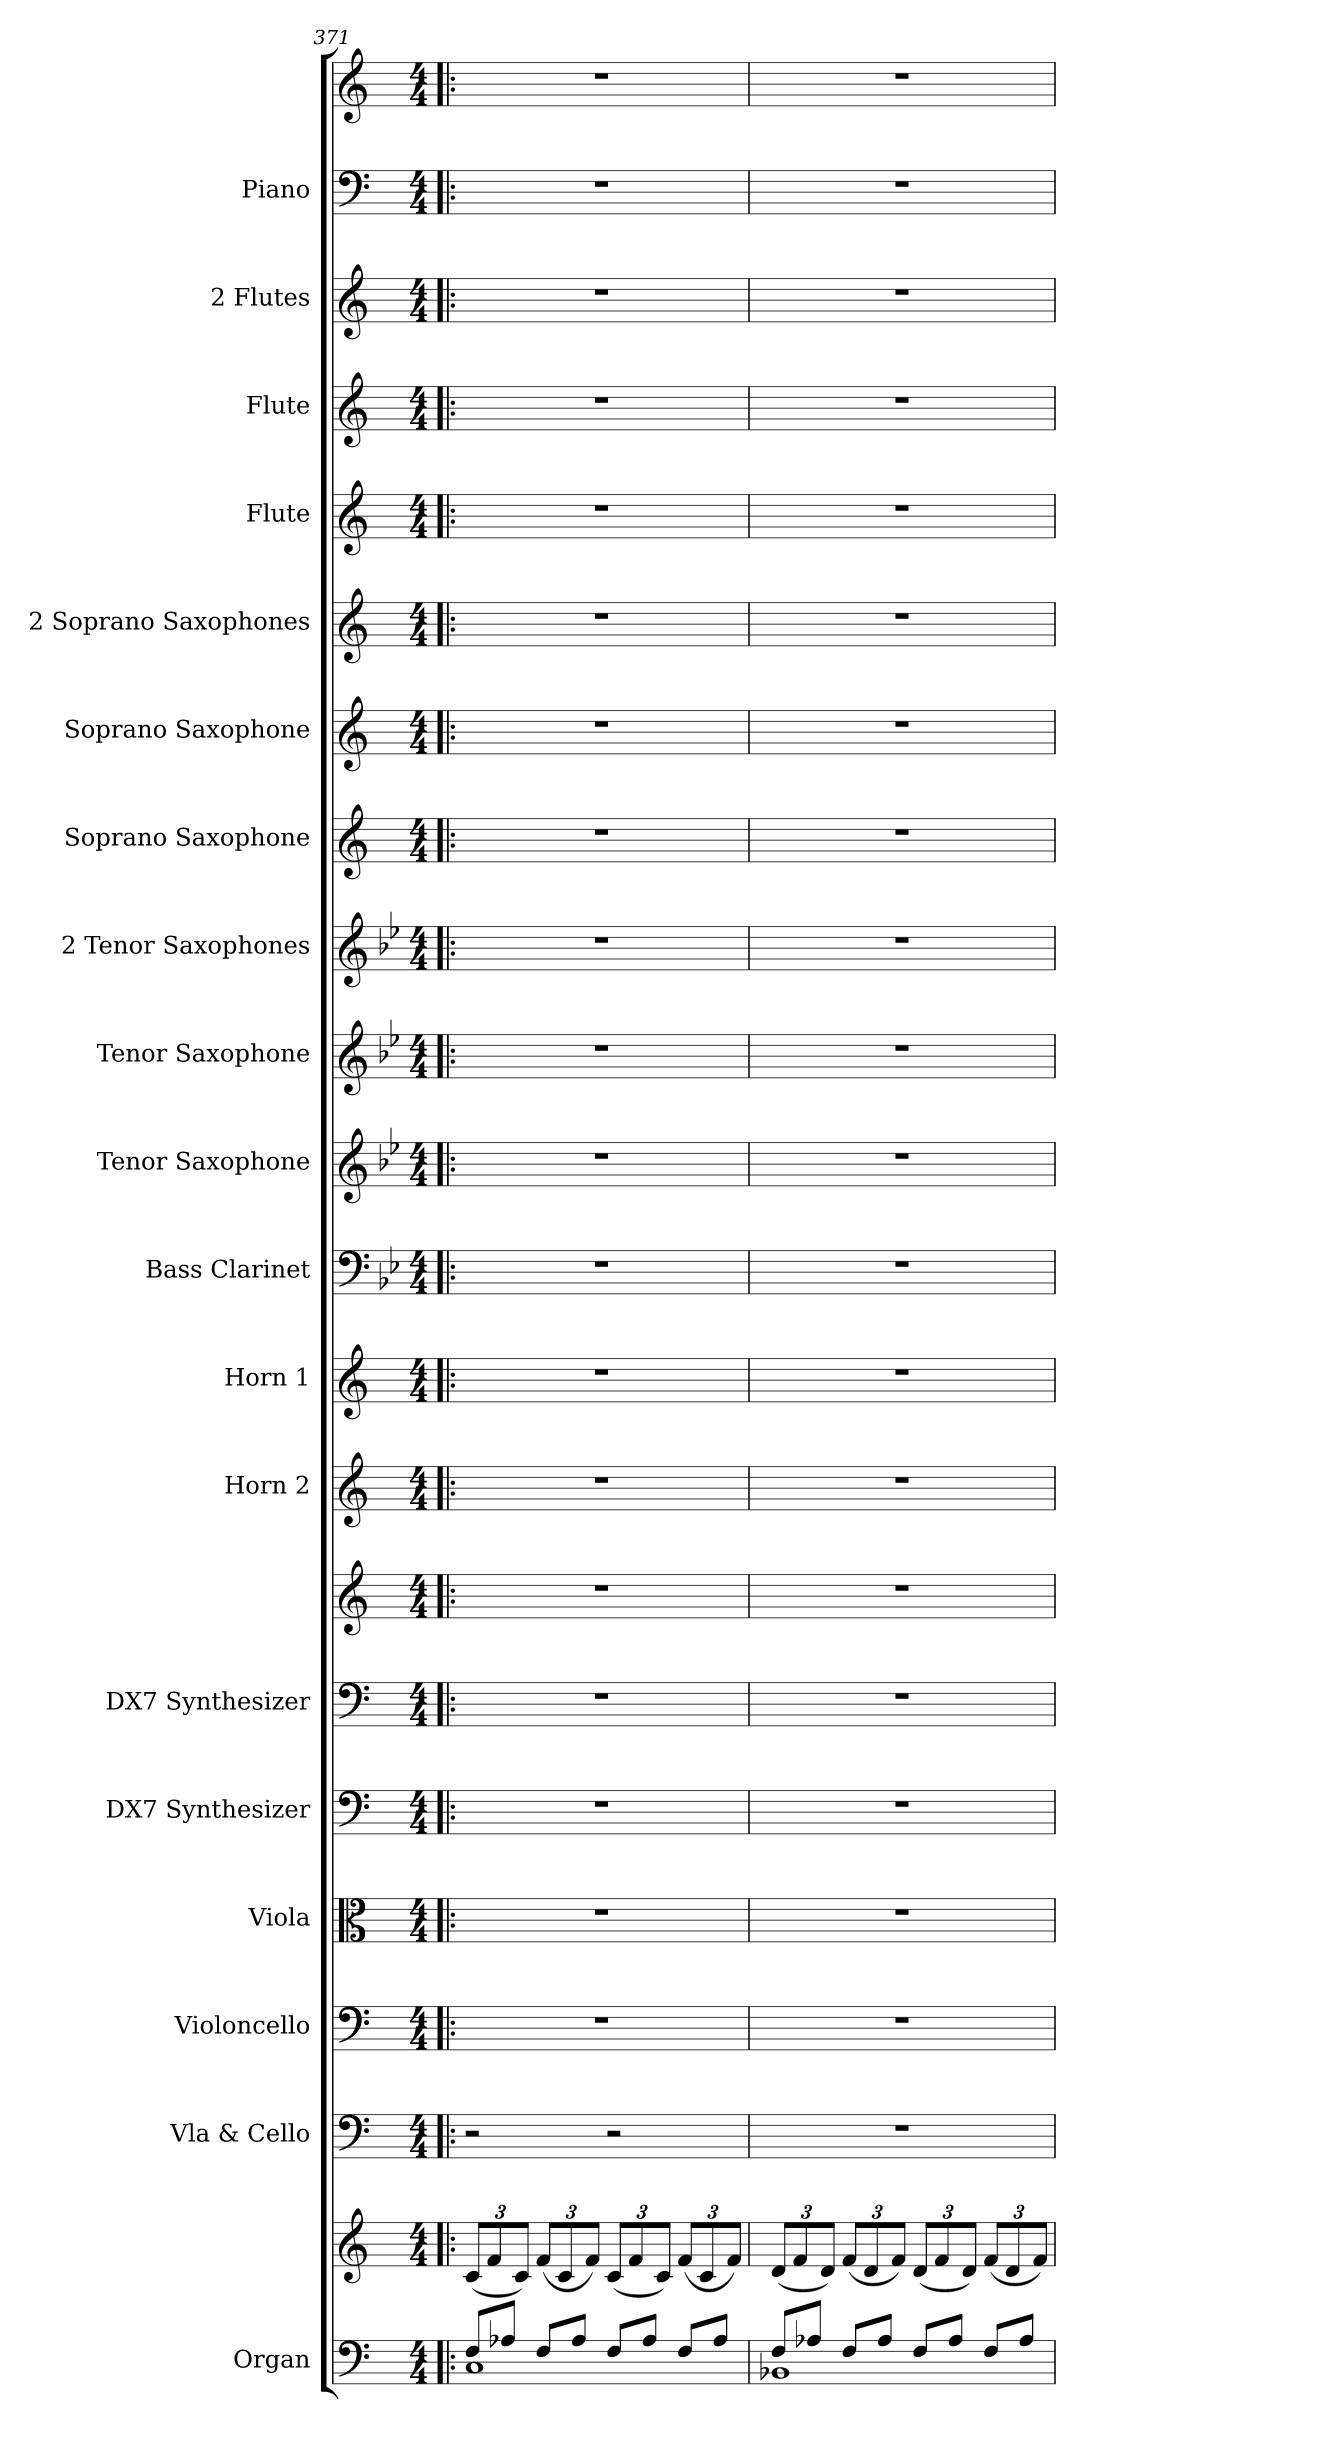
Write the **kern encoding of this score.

**kern	**kern	**kern	**kern	**kern	**kern	**kern	**kern	**kern	**kern	**kern	**kern	**kern	**kern	**kern	**kern	**kern	**kern	**kern	**kern	**kern	**kern
*part19	*part19	*part18	*part17	*part16	*part15	*part14	*part14	*part13	*part12	*part11	*part10	*part9	*part8	*part7	*part6	*part5	*part4	*part3	*part2	*part1	*part1
*staff22	*staff21	*staff20	*staff19	*staff18	*staff17	*staff16	*staff15	*staff14	*staff13	*staff12	*staff11	*staff10	*staff9	*staff8	*staff7	*staff6	*staff5	*staff4	*staff3	*staff2	*staff1
*I"Organ	*	*I"Vla &amp; Cello	*I"Violoncello	*I"Viola	*I"DX7 Synthesizer	*I"DX7 Synthesizer	*	*I"Horn 2	*I"Horn 1	*I"Bass Clarinet	*I"Tenor Saxophone	*I"Tenor Saxophone	*I"2 Tenor Saxophones	*I"Soprano Saxophone	*I"Soprano Saxophone	*I"2 Soprano Saxophones	*I"Flute	*I"Flute	*I"2 Flutes	*I"Piano	*
*I'Org.	*	*I'Vla &amp; Cello	*	*I'Vla	*I'DX7	*I'DX7	*	*I'Hn 2	*I'Hn 1	*I'B. Cl.	*I'Tenor 2	*I'Tenor 1	*I'2 Tenors	*I'Sop 2	*I'Sop 1	*I'2 Sops	*I'Fl 2	*I'Fl 1	*I'2 Fls	*I'Pno.	*
*clefF4	*clefG2	*clefF4	*clefF4	*clefC3	*clefF4	*clefF4	*clefG2	*clefG2	*clefG2	*clefF4	*clefG2	*clefG2	*clefG2	*clefG2	*clefG2	*clefG2	*clefG2	*clefG2	*clefG2	*clefF4	*clefG2
*	*	*	*	*	*	*	*	*ITrd4c7	*ITrd4c7	*ITrd8c14	*ITrd8c14	*ITrd8c14	*ITrd8c14	*ITrd1c2	*ITrd1c2	*ITrd1c2	*	*	*	*	*
*k[]	*k[]	*k[]	*k[]	*k[]	*k[]	*k[]	*k[]	*k[b-]	*k[b-]	*k[b-e-]	*k[b-e-]	*k[b-e-]	*k[b-e-]	*k[b-e-]	*k[b-e-]	*k[b-e-]	*k[]	*k[]	*k[]	*k[]	*k[]
*M4/4	*M4/4	*M4/4	*M4/4	*M4/4	*M4/4	*M4/4	*M4/4	*M4/4	*M4/4	*M4/4	*M4/4	*M4/4	*M4/4	*M4/4	*M4/4	*M4/4	*M4/4	*M4/4	*M4/4	*M4/4	*M4/4
=371!|:	=371!|:	=371!|:	=371!|:	=371!|:	=371!|:	=371!|:	=371!|:	=371!|:	=371!|:	=371!|:	=371!|:	=371!|:	=371!|:	=371!|:	=371!|:	=371!|:	=371!|:	=371!|:	=371!|:	=371!|:	=371!|:
*^	*	*	*	*	*	*	*	*	*	*	*	*	*	*	*	*	*	*	*	*	*
*	*	*Xbrackettup	*	*	*	*	*	*	*	*	*	*	*	*	*	*	*	*	*	*	*	*
8F/L	1C	(<12c/L	2r	1r	1r	1r	1r	1r	1r	1r	1r	1r	1r	1r	1r	1r	1r	1r	1r	1r	1r	1r
.	.	12f/	.	.	.	.	.	.	.	.	.	.	.	.	.	.	.	.	.	.	.	.
8A-X/J	.	.	.	.	.	.	.	.	.	.	.	.	.	.	.	.	.	.	.	.	.	.
.	.	12c/J)	.	.	.	.	.	.	.	.	.	.	.	.	.	.	.	.	.	.	.	.
8F/L	.	(<12f/L	.	.	.	.	.	.	.	.	.	.	.	.	.	.	.	.	.	.	.	.
.	.	12c/	.	.	.	.	.	.	.	.	.	.	.	.	.	.	.	.	.	.	.	.
8A-/J	.	.	.	.	.	.	.	.	.	.	.	.	.	.	.	.	.	.	.	.	.	.
.	.	12f/J)	.	.	.	.	.	.	.	.	.	.	.	.	.	.	.	.	.	.	.	.
8F/L	.	(<12c/L	2r	.	.	.	.	.	.	.	.	.	.	.	.	.	.	.	.	.	.	.
.	.	12f/	.	.	.	.	.	.	.	.	.	.	.	.	.	.	.	.	.	.	.	.
8A-/J	.	.	.	.	.	.	.	.	.	.	.	.	.	.	.	.	.	.	.	.	.	.
.	.	12c/J)	.	.	.	.	.	.	.	.	.	.	.	.	.	.	.	.	.	.	.	.
8F/L	.	(<12f/L	.	.	.	.	.	.	.	.	.	.	.	.	.	.	.	.	.	.	.	.
.	.	12c/	.	.	.	.	.	.	.	.	.	.	.	.	.	.	.	.	.	.	.	.
8A-/J	.	.	.	.	.	.	.	.	.	.	.	.	.	.	.	.	.	.	.	.	.	.
.	.	12f/J)	.	.	.	.	.	.	.	.	.	.	.	.	.	.	.	.	.	.	.	.
!!LO:PB:g=z
=372	=372	=372	=372	=372	=372	=372	=372	=372	=372	=372	=372	=372	=372	=372	=372	=372	=372	=372	=372	=372	=372	=372
8F/L	1BB-X	(<12d/L	1r	1r	1r	1r	1r	1r	1r	1r	1r	1r	1r	1r	1r	1r	1r	1r	1r	1r	1r	1r
.	.	12f/	.	.	.	.	.	.	.	.	.	.	.	.	.	.	.	.	.	.	.	.
8A-X/J	.	.	.	.	.	.	.	.	.	.	.	.	.	.	.	.	.	.	.	.	.	.
.	.	12d/J)	.	.	.	.	.	.	.	.	.	.	.	.	.	.	.	.	.	.	.	.
8F/L	.	(<12f/L	.	.	.	.	.	.	.	.	.	.	.	.	.	.	.	.	.	.	.	.
.	.	12d/	.	.	.	.	.	.	.	.	.	.	.	.	.	.	.	.	.	.	.	.
8A-/J	.	.	.	.	.	.	.	.	.	.	.	.	.	.	.	.	.	.	.	.	.	.
.	.	12f/J)	.	.	.	.	.	.	.	.	.	.	.	.	.	.	.	.	.	.	.	.
8F/L	.	(<12d/L	.	.	.	.	.	.	.	.	.	.	.	.	.	.	.	.	.	.	.	.
.	.	12f/	.	.	.	.	.	.	.	.	.	.	.	.	.	.	.	.	.	.	.	.
8A-/J	.	.	.	.	.	.	.	.	.	.	.	.	.	.	.	.	.	.	.	.	.	.
.	.	12d/J)	.	.	.	.	.	.	.	.	.	.	.	.	.	.	.	.	.	.	.	.
8F/L	.	(<12f/L	.	.	.	.	.	.	.	.	.	.	.	.	.	.	.	.	.	.	.	.
.	.	12d/	.	.	.	.	.	.	.	.	.	.	.	.	.	.	.	.	.	.	.	.
8A-/J	.	.	.	.	.	.	.	.	.	.	.	.	.	.	.	.	.	.	.	.	.	.
.	.	12f/J)	.	.	.	.	.	.	.	.	.	.	.	.	.	.	.	.	.	.	.	.
*v	*v	*	*	*	*	*	*	*	*	*	*	*	*	*	*	*	*	*	*	*	*	*
=	=	=	=	=	=	=	=	=	=	=	=	=	=	=	=	=	=	=	=	=	=
*-	*-	*-	*-	*-	*-	*-	*-	*-	*-	*-	*-	*-	*-	*-	*-	*-	*-	*-	*-	*-	*-
